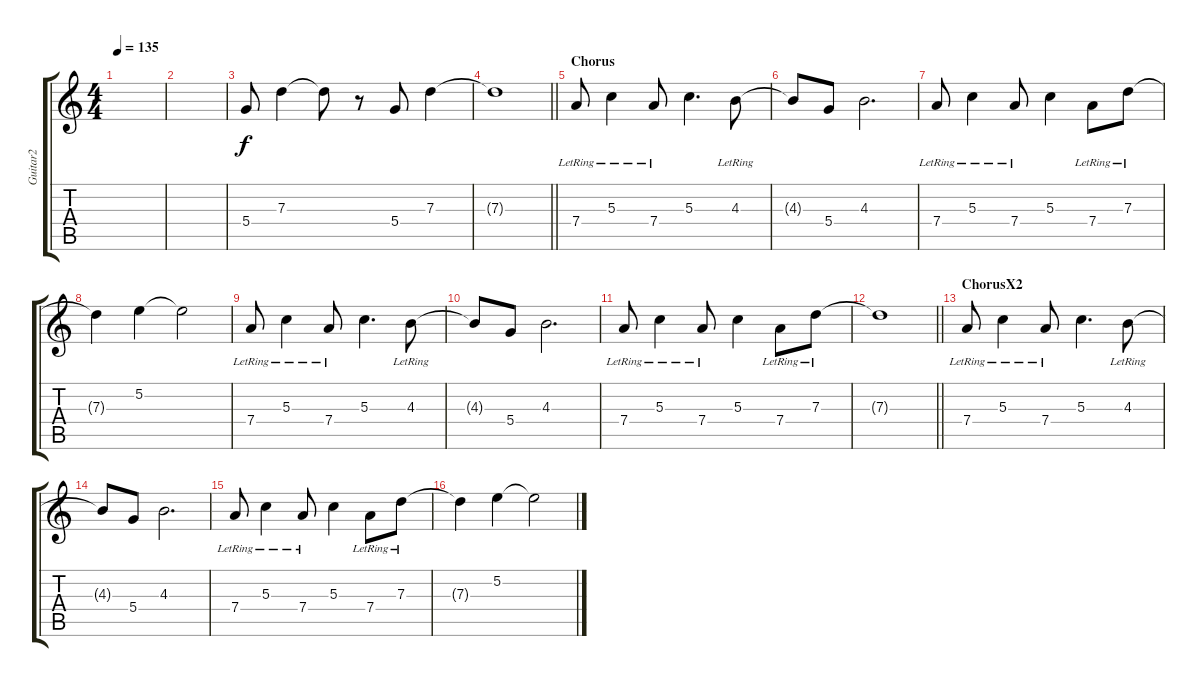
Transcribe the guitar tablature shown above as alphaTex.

\track ("Guitar2" "Guitar2") {instrument acousticguitarsteel}
\staff {score tabs}
\tuning (E4 B3 G3 D3 A2 E2) {hide}
\ts (4 4)
\tempo 135
\clef g2
\ks c
|
|
5.4.8 7.3.4 7.3{t}.8 r.8 5.4.8 7.3.4 |
\barLineRight lightlight
7.3{t}.1 |
\section ("" "Chorus")
7.4{lr}.8 5.3{lr}.4 7.4{lr}.8 5.3.4{d} 4.3{lr}.8 |
4.3{t}.8 5.4.8 4.3.2{d} |
7.4{lr}.8 5.3{lr}.4 7.4{lr}.8 5.3.4 7.4{lr}.8 7.3{lr}.8 |
7.3{t}.4 5.2.4 5.2{t}.2 |
7.4{lr}.8 5.3{lr}.4 7.4{lr}.8 5.3.4{d} 4.3{lr}.8 |
4.3{t}.8 5.4.8 4.3.2{d} |
7.4{lr}.8 5.3{lr}.4 7.4{lr}.8 5.3.4 7.4{lr}.8 7.3{lr}.8 |
\barLineRight lightlight
7.3{t}.1 |
\section ("" "ChorusX2")
7.4{lr}.8 5.3{lr}.4 7.4{lr}.8 5.3.4{d} 4.3{lr}.8 |
4.3{t}.8 5.4.8 4.3.2{d} |
7.4{lr}.8 5.3{lr}.4 7.4{lr}.8 5.3.4 7.4{lr}.8 7.3{lr}.8 |
7.3{t}.4 5.2.4 5.2{t}.2
